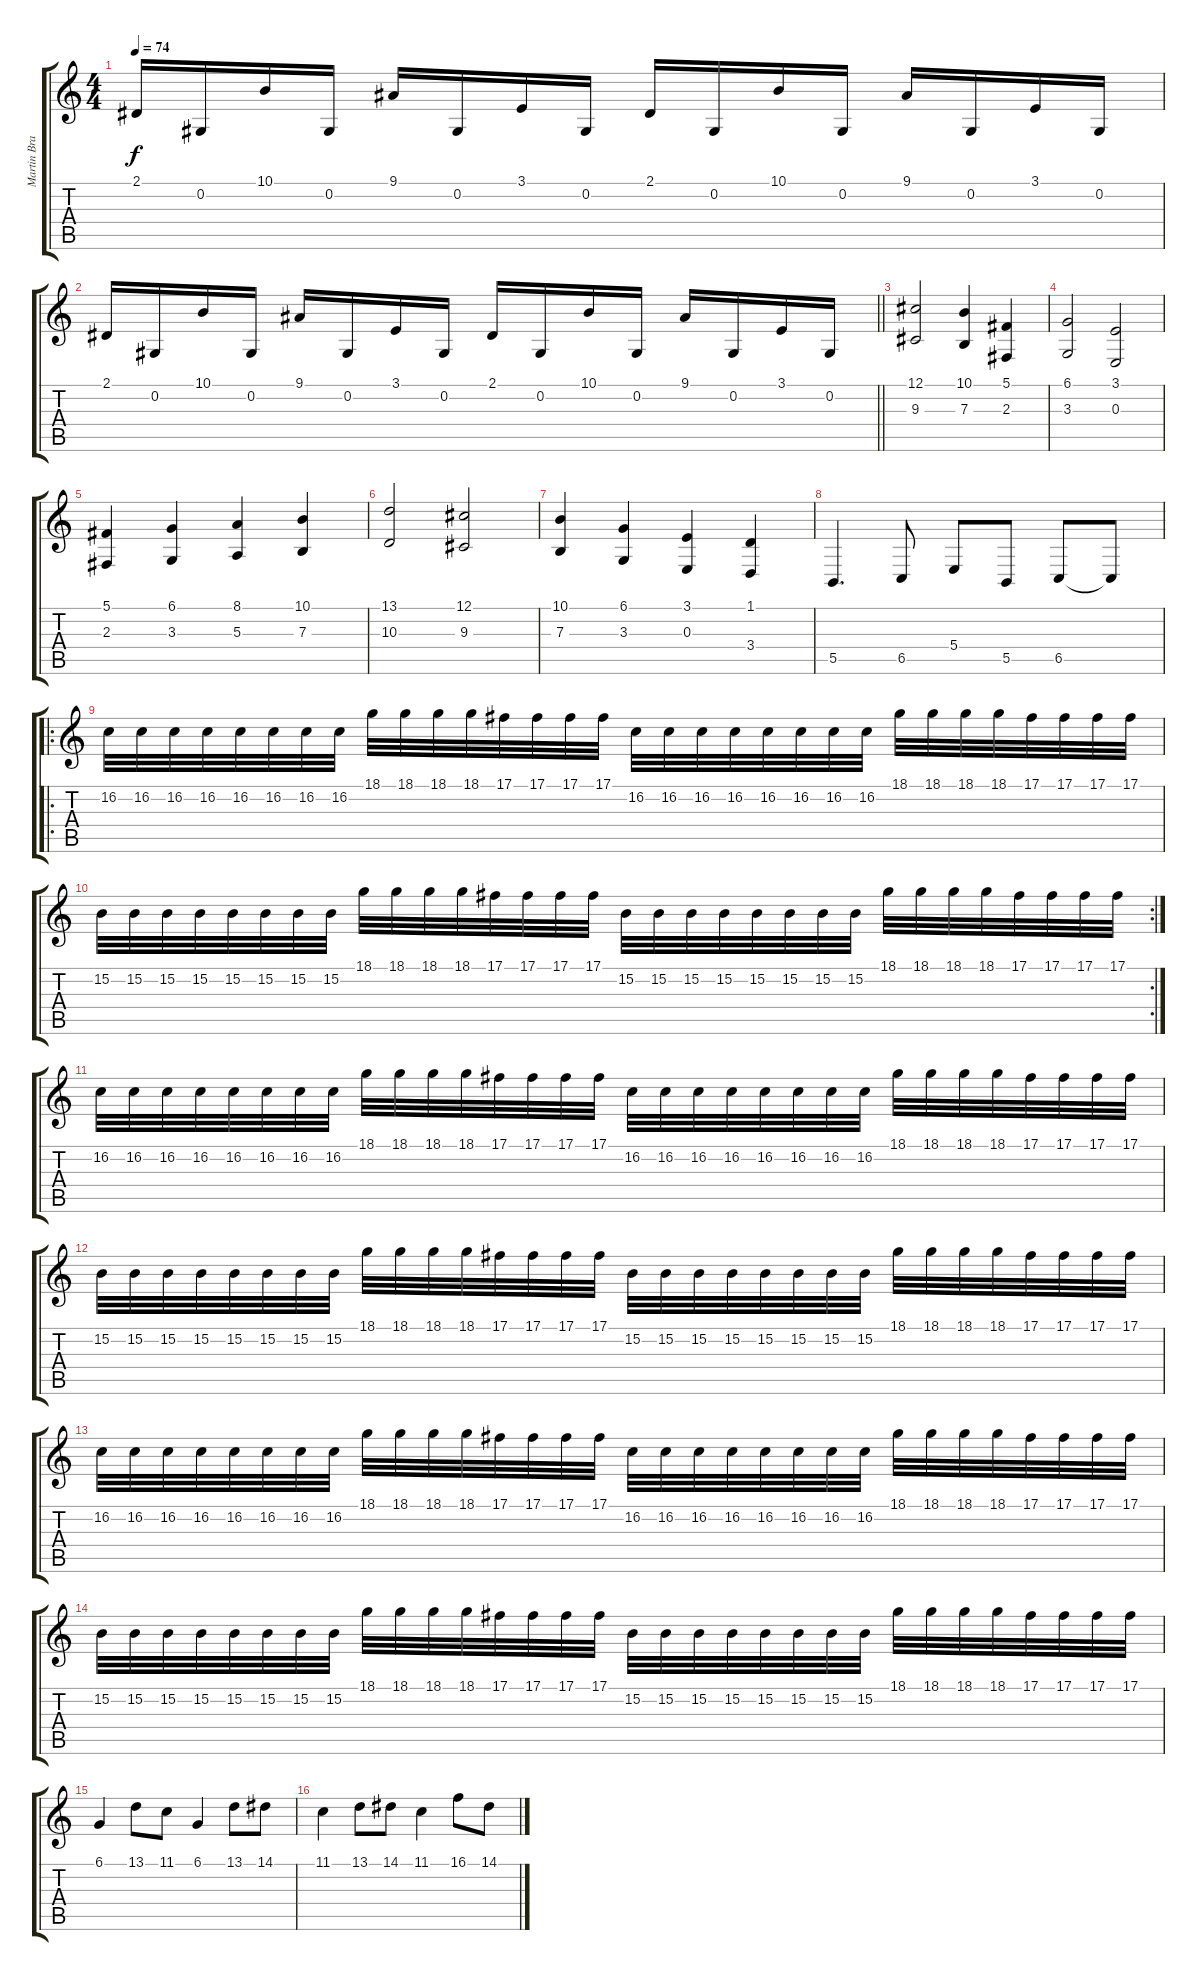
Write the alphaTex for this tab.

\track ("Martin Brandström" "Martin Bra") {instrument voiceoohs}
\staff {score tabs}
\tuning (Db4 Ab3 E3 B2 Gb2 B1) {hide}
\ts (4 4)
\tempo 74
\clef g2
\ks c
2.1.16{dy f} 0.2.16 10.1.16 0.2.16 9.1.16 0.2.16 3.1.16 0.2.16 2.1.16 0.2.16 10.1.16 0.2.16 9.1.16 0.2.16 3.1.16 0.2.16 |
\barLineRight lightlight
2.1.16 0.2.16 10.1.16 0.2.16 9.1.16 0.2.16 3.1.16 0.2.16 2.1.16 0.2.16 10.1.16 0.2.16 9.1.16 0.2.16 3.1.16 0.2.16 |
(12.1 9.3).2 (10.1 7.3).4 (5.1 2.3).4 |
(6.1 3.3).2{volume 13 instrument synthstrings1} (3.1 0.3).2 |
(5.1 2.3).4 (6.1 3.3).4 (8.1 5.3).4 (10.1 7.3).4 |
(13.1 10.3).2 (12.1 9.3).2 |
(10.1 7.3).4 (6.1 3.3).4 (3.1 0.3).4 (1.1 3.4).4 |
5.5.4{d} 6.5.8 5.4.8 5.5.8 6.5.8 6.5{t}.8 |
\ro
16.2.32{volume 10 instrument lead1square} 16.2.32 16.2.32 16.2.32 16.2.32 16.2.32 16.2.32 16.2.32 18.1.32 18.1.32 18.1.32 18.1.32 17.1.32 17.1.32 17.1.32 17.1.32 16.2.32 16.2.32 16.2.32 16.2.32 16.2.32 16.2.32 16.2.32 16.2.32 18.1.32 18.1.32 18.1.32 18.1.32 17.1.32 17.1.32 17.1.32 17.1.32 |
\rc 2
15.2.32 15.2.32 15.2.32 15.2.32 15.2.32 15.2.32 15.2.32 15.2.32 18.1.32 18.1.32 18.1.32 18.1.32 17.1.32 17.1.32 17.1.32 17.1.32 15.2.32 15.2.32 15.2.32 15.2.32 15.2.32 15.2.32 15.2.32 15.2.32 18.1.32 18.1.32 18.1.32 18.1.32 17.1.32 17.1.32 17.1.32 17.1.32 |
16.2.32{volume 11 balance 9} 16.2.32 16.2.32 16.2.32 16.2.32 16.2.32 16.2.32 16.2.32 18.1.32 18.1.32 18.1.32 18.1.32 17.1.32 17.1.32 17.1.32 17.1.32 16.2.32 16.2.32 16.2.32 16.2.32 16.2.32 16.2.32 16.2.32 16.2.32 18.1.32 18.1.32 18.1.32 18.1.32 17.1.32 17.1.32 17.1.32 17.1.32 |
15.2.32 15.2.32 15.2.32 15.2.32 15.2.32 15.2.32 15.2.32 15.2.32 18.1.32 18.1.32 18.1.32 18.1.32 17.1.32 17.1.32 17.1.32 17.1.32 15.2.32 15.2.32 15.2.32 15.2.32 15.2.32 15.2.32 15.2.32 15.2.32 18.1.32 18.1.32 18.1.32 18.1.32 17.1.32 17.1.32 17.1.32 17.1.32 |
16.2.32 16.2.32 16.2.32 16.2.32 16.2.32 16.2.32 16.2.32 16.2.32 18.1.32 18.1.32 18.1.32 18.1.32 17.1.32 17.1.32 17.1.32 17.1.32 16.2.32 16.2.32 16.2.32 16.2.32 16.2.32 16.2.32 16.2.32 16.2.32 18.1.32 18.1.32 18.1.32 18.1.32 17.1.32 17.1.32 17.1.32 17.1.32 |
15.2.32 15.2.32 15.2.32 15.2.32 15.2.32 15.2.32 15.2.32 15.2.32 18.1.32 18.1.32 18.1.32 18.1.32 17.1.32 17.1.32 17.1.32 17.1.32 15.2.32 15.2.32 15.2.32 15.2.32 15.2.32 15.2.32 15.2.32 15.2.32 18.1.32 18.1.32 18.1.32 18.1.32 17.1.32 17.1.32 17.1.32 17.1.32 |
6.1.4{volume 7} 13.1.8 11.1.8 6.1.4 13.1.8 14.1.8 |
11.1.4 13.1.8 14.1.8 11.1.4 16.1.8 14.1.8
